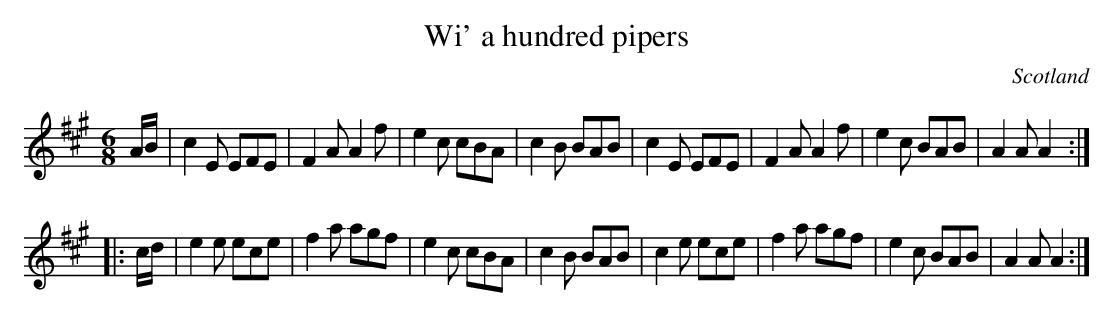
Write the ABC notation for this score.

X:1
T:Wi' a hundred pipers
O:Scotland
M:6/8
K:A
A/B/|\
c2E EFE|F2A A2f|e2c cBA|c2B BAB|\
c2E EFE|F2A A2f|e2c BAB|A2A A2:|*
|:c/d/|\
e2e ece|f2a agf|e2c cBA|c2B BAB|\
c2e ece|f2a agf|e2c BAB|A2A A2:|
